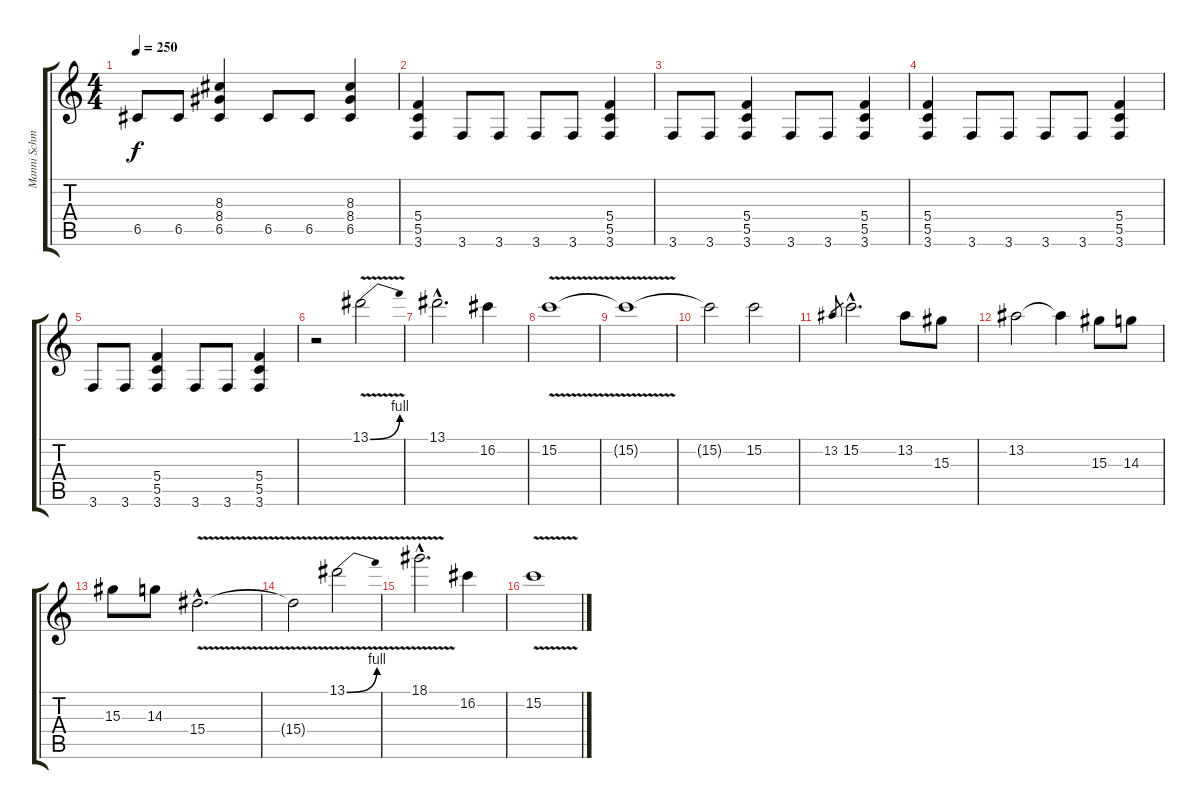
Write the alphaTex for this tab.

\track ("Manni Schmidt (Solista & Rítmica)" "Manni Schm") {instrument overdrivenguitar}
\staff {score tabs}
\tuning (D4 A3 F3 C3 G2 D2) {hide}
\ts (4 4)
\tempo 250
\clef g2
\ks c
6.5.8{dy f} 6.5.8 (8.3 8.4 6.5).4 6.5.8 6.5.8 (8.3 8.4 6.5).4 |
(5.4 5.5 3.6).4 3.6.8 3.6.8 3.6.8 3.6.8 (5.4 5.5 3.6).4 |
3.6.8 3.6.8 (5.4 5.5 3.6).4 3.6.8 3.6.8 (5.4 5.5 3.6).4 |
(5.4 5.5 3.6).4 3.6.8 3.6.8 3.6.8 3.6.8 (5.4 5.5 3.6).4 |
3.6.8 3.6.8 (5.4 5.5 3.6).4 3.6.8 3.6.8 (5.4 5.5 3.6).4 |
r.2 13.1{be (bend 0 0 60 4) v}.2 |
13.1{hac}.2{d} 16.2.4 |
15.2{v}.1 |
15.2{t}.1 |
15.2{t}.2 15.2.2 |
13.2.8{gr} 15.2{hac}.2{d} 13.2.8 15.3.8 |
13.2.2 13.2{t}.4 15.3.8 14.3.8 |
15.3.8 14.3.8 15.4{v hac}.2{d} |
15.4{t}.2 13.1{be (bend 0 0 60 4) v}.2 |
18.1{v hac}.2{d} 16.2.4 |
15.2{v}.1
